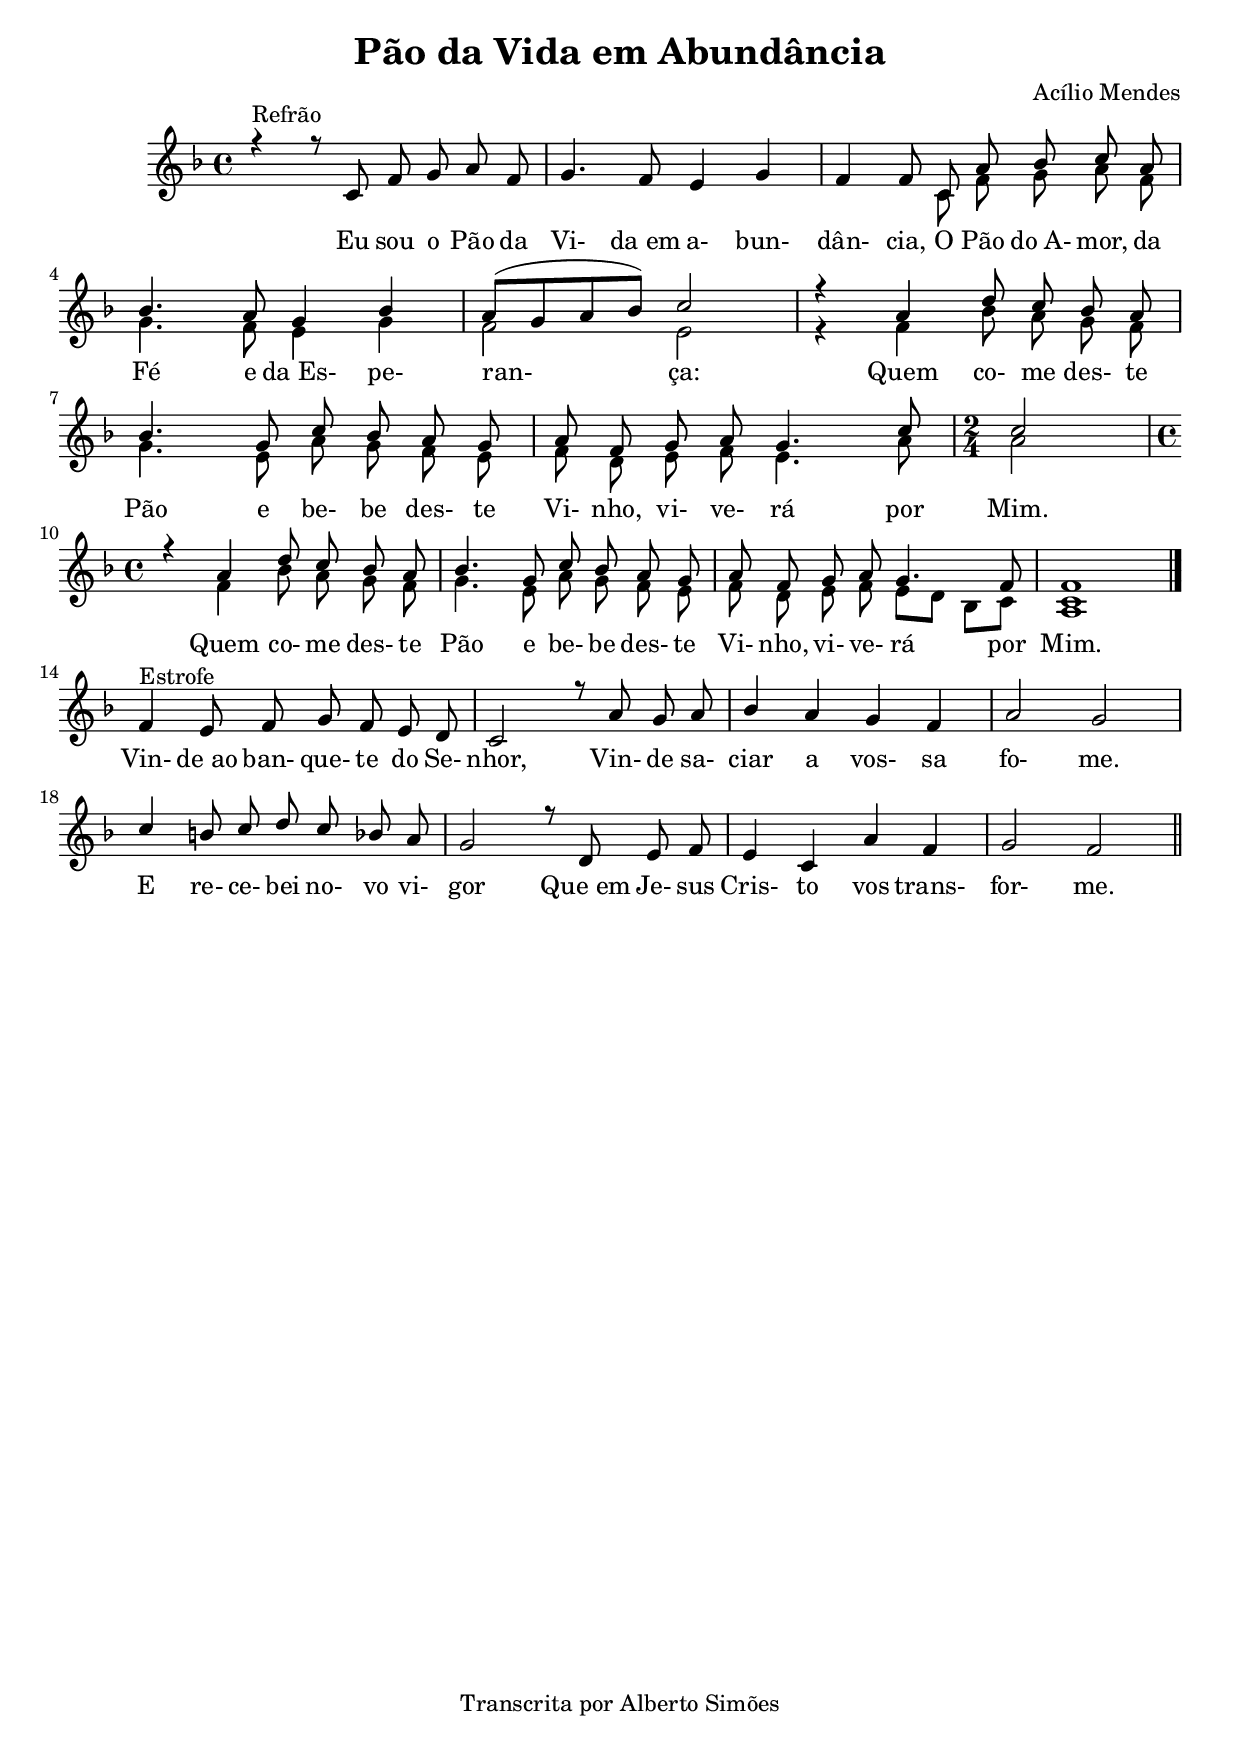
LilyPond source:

\version "2.14.0"

\header {
  title = "Pão da Vida em Abundância"
  
  composer = "Acílio Mendes"
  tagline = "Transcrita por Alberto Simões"

  ocasioes = "comunhao"
  seccao   = "comunhao"

}

melodyA = \relative c' {
  \time 4/4
  \key f \major 
  \autoBeamOff
  \voiceOne

  r4^\markup{Refrão} r8 c8 f g a f | g4. f8 e4 g | 
  f4 f8 c a' bes c a |   bes4. a8 g4 bes | a8[( g a bes)] c2 |
  r4 a d8 c bes a |   \break bes4. g8 c bes a g | 

  a f g a g4. c8 |  \time 2/4 c2 | \break \time 4/4 r4 a d8 c bes a |
  bes4. g8 c bes a g | a f g a g4. f8 | f1 \bar "|."

  \break

  f4^\markup{Estrofe} e8 f g f e d | c2 r8 a' g a |
  bes4 a g f | a2 g | c4 b8 c d c bes a |
  g2 r8 d e f | e4 c a' f | g2 f \bar "||"
}

melodyB = \relative c' {
  \time 4/4
  \key f \major 
  \autoBeamOff
  \voiceTwo

  s1 | s1 |
  s4 s8 c8 f g a f | g4. f8 e4 g | f2 e |
  r4 f4 bes8 a g f | g4. e8 a g f e |
  f d e f e4. a8 | \time 2/4 a2 | \time 4/4 s4 f bes8 a g f |
  g4. e8 a g f e | f d e f e[ d] bes[ c] | <a c>1 \bar "|."
}

melody = {
  <<
    \new Voice = "mel" \melodyA
    \new Voice \melodyB
  >>
}


text = \lyricmode {
  Eu sou o Pão da Vi- da_em a- bun- dân- cia,
  O Pão do_A- mor, da Fé e da_Es- pe- ran- ça:
  Quem co- me des- te Pão e be- be des- te Vi- nho, vi- ve- rá por Mim.
  Quem co- me des- te Pão e be- be des- te Vi- nho, vi- ve- rá por Mim.

  Vin- de_ao ban- que- te do Se- nhor, Vin- de sa- ciar a vos- sa fo- me.
  E re- ce- bei no- vo vi- gor
  Que_em Je- sus Cris- to vos trans- for- me.
}

\score {
  <<
    \new Staff \melody    
    \new Lyrics \lyricsto mel \text
  >>
  \layout {
    \context {
      \Staff \RemoveEmptyStaves 
      \override VerticalAxisGroup #'remove-first = ##t
    }
  }
  \midi {
    \context {
      \Score
      tempoWholesPerMinute = #(ly:make-moment 100 4)
    }
  }
}


